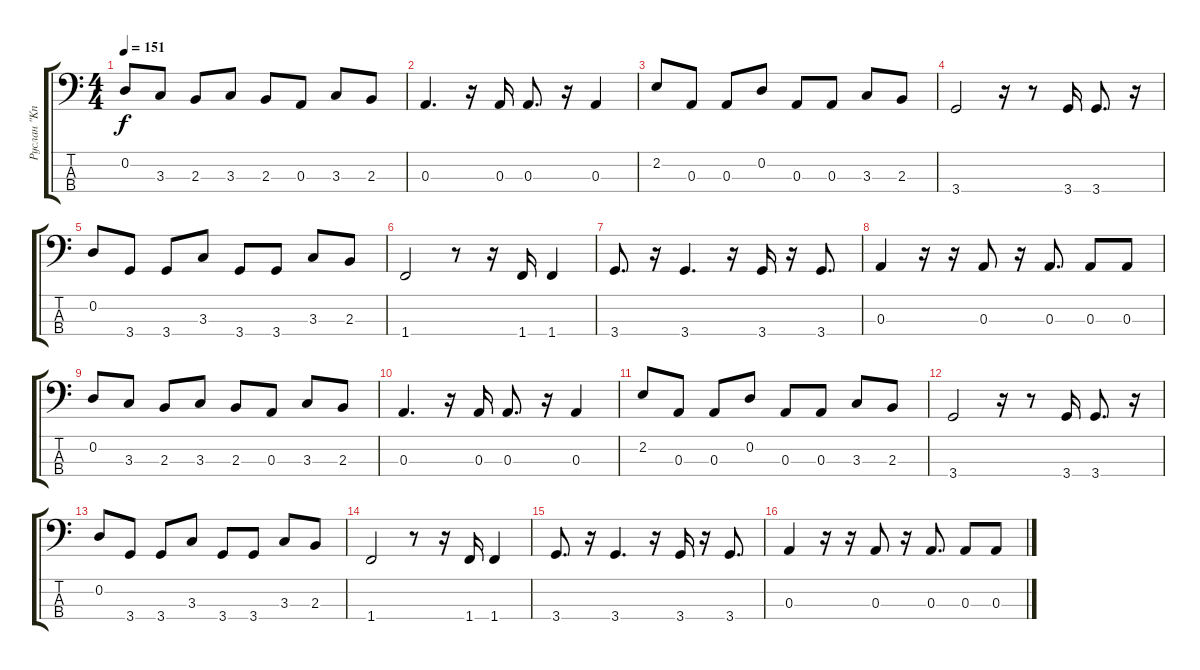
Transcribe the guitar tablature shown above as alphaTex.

\track ("Руслан \"Kniaz\"" "Руслан \"Kn") {instrument electricbassfinger}
\staff {score tabs}
\tuning (G2 D2 A1 E1) {hide}
\ts (4 4)
\tempo 151
\clef f4
\ks c
0.2.8{dy f} 3.3.8 2.3.8 3.3.8 2.3.8 0.3.8 3.3.8 2.3.8 |
0.3.4{d} r.16 0.3.16 0.3.8{d} r.16 0.3.4 |
2.2.8 0.3.8 0.3.8 0.2.8 0.3.8 0.3.8 3.3.8 2.3.8 |
3.4.2 r.16 r.8 3.4.16 3.4.8{d} r.16 |
0.2.8 3.4.8 3.4.8 3.3.8 3.4.8 3.4.8 3.3.8 2.3.8 |
1.4.2 r.8 r.16 1.4.16 1.4.4 |
3.4.8{d} r.16 3.4.4{d} r.16 3.4.16 r.16 3.4.8{d} |
0.3.4 r.16 r.16 0.3.8 r.16 0.3.8{d} 0.3.8 0.3.8 |
0.2.8 3.3.8 2.3.8 3.3.8 2.3.8 0.3.8 3.3.8 2.3.8 |
0.3.4{d} r.16 0.3.16 0.3.8{d} r.16 0.3.4 |
2.2.8 0.3.8 0.3.8 0.2.8 0.3.8 0.3.8 3.3.8 2.3.8 |
3.4.2 r.16 r.8 3.4.16 3.4.8{d} r.16 |
0.2.8 3.4.8 3.4.8 3.3.8 3.4.8 3.4.8 3.3.8 2.3.8 |
1.4.2 r.8 r.16 1.4.16 1.4.4 |
3.4.8{d} r.16 3.4.4{d} r.16 3.4.16 r.16 3.4.8{d} |
0.3.4 r.16 r.16 0.3.8 r.16 0.3.8{d} 0.3.8 0.3.8
